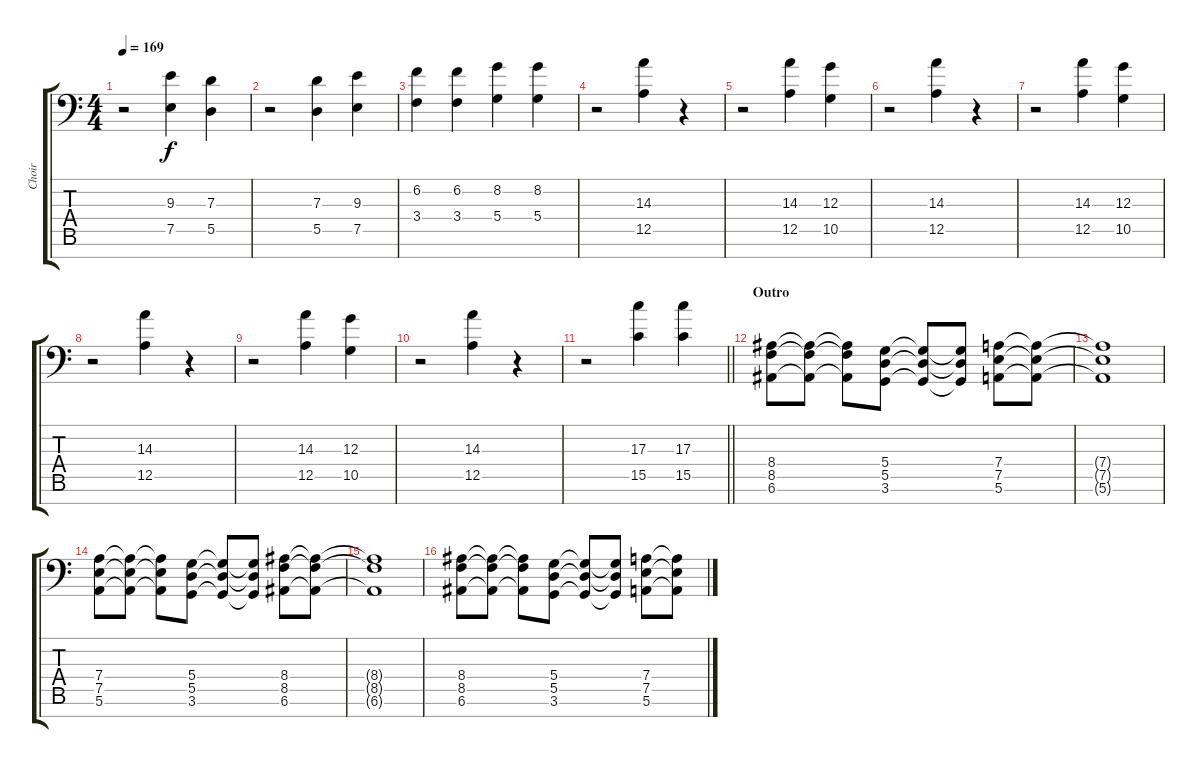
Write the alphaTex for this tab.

\track ("Choir" "Choir") {instrument choiraahs}
\staff {score tabs}
\tuning (E4 B3 G3 D3 A2 E2 A1) {hide}
\ts (4 4)
\tempo 169
\clef f4
\ks c
r.2{dy f} (9.3 7.5).4 (7.3 5.5).4 |
r.2 (7.3 5.5).4 (9.3 7.5).4 |
(6.2 3.4).4 (6.2 3.4).4 (8.2 5.4).4 (8.2 5.4).4 |
r.2 (14.3 12.5).4 r.4 |
r.2 (14.3 12.5).4 (12.3 10.5).4 |
r.2 (14.3 12.5).4 r.4 |
r.2 (14.3 12.5).4 (12.3 10.5).4 |
r.2 (14.3 12.5).4 r.4 |
r.2 (14.3 12.5).4 (12.3 10.5).4 |
r.2 (14.3 12.5).4 r.4 |
\barLineRight lightlight
r.2 (17.3 15.5).4 (17.3 15.5).4 |
\section ("" "Outro")
(8.4 8.5 6.6).8 (8.4{t} 8.5{t} 6.6{t}).8 (8.4{t} 8.5{t} 6.6{t}).8 (5.4 5.5 3.6).8 (5.4{t} 5.5{t} 3.6{t}).8 (5.4{t} 5.5{t} 3.6{t}).8 (7.4 7.5 5.6).8 (7.4{t} 7.5{t} 5.6{t}).8 |
(7.4{t} 7.5{t} 5.6{t}).1 |
(7.4 7.5 5.6).8 (7.4{t} 7.5{t} 5.6{t}).8 (7.4{t} 7.5{t} 5.6{t}).8 (5.4 5.5 3.6).8 (5.4{t} 5.5{t} 3.6{t}).8 (5.4{t} 5.5{t} 3.6{t}).8 (8.4 8.5 6.6).8 (8.4{t} 8.5{t} 6.6{t}).8 |
(8.4{t} 8.5{t} 6.6{t}).1 |
(8.4 8.5 6.6).8 (8.4{t} 8.5{t} 6.6{t}).8 (8.4{t} 8.5{t} 6.6{t}).8 (5.4 5.5 3.6).8 (5.4{t} 5.5{t} 3.6{t}).8 (5.4{t} 5.5{t} 3.6{t}).8 (7.4 7.5 5.6).8 (7.4{t} 7.5{t} 5.6{t}).8
